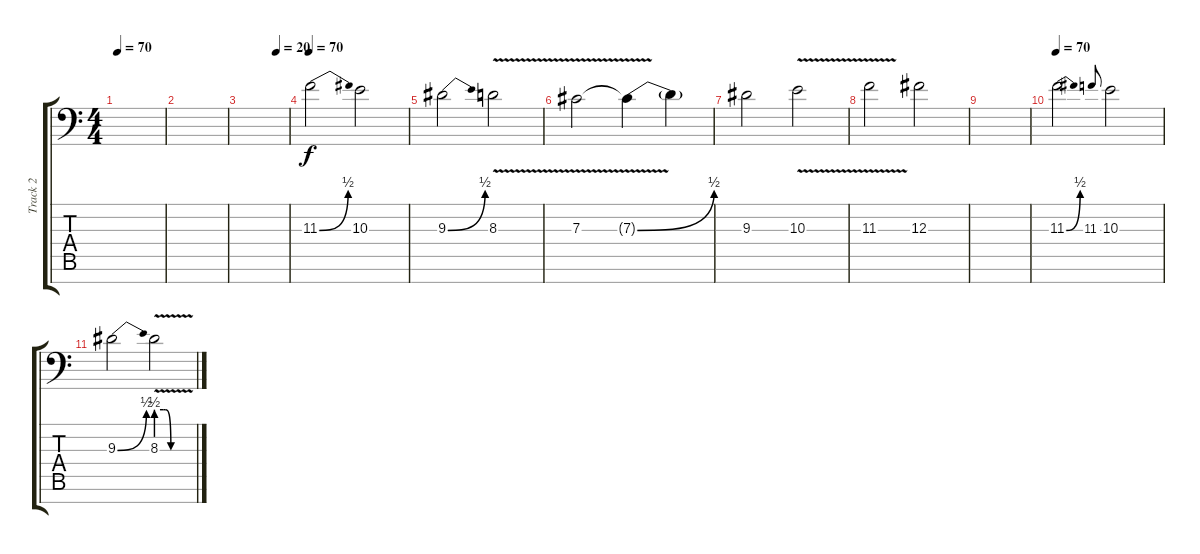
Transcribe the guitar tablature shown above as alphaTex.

\track ("Track 2" "Track 2") {instrument oboe}
\staff {score tabs}
\tuning (Eb4 Bb3 Gb3 Db3 Ab2 Eb2 Bb1) {hide}
\ts (4 4)
\tempo 70
\clef f4
\ks c
|
|
\tempo (20 0.75)
|
\tempo 70
11.3{be (bend 0 0 60 2)}.2 10.3.2 |
9.3{be (bend 0 0 60 2)}.2 8.3{v}.2 |
7.3{v}.2 7.3{be (bend 0 0 60 2) t}.4 7.3{t}.4 |
9.3.2 10.3{v}.2 |
11.3{v}.2 12.3.2 |
|
\tempo 70
11.3{be (bend 0 0 60 2)}.2 11.3.8{gr onbeat} 10.3.2 |
9.3{be (bend 0 0 60 2)}.2 8.3{be (custom 0 2 12 2 15 2 24 0 30 0 60 0) v}.2
